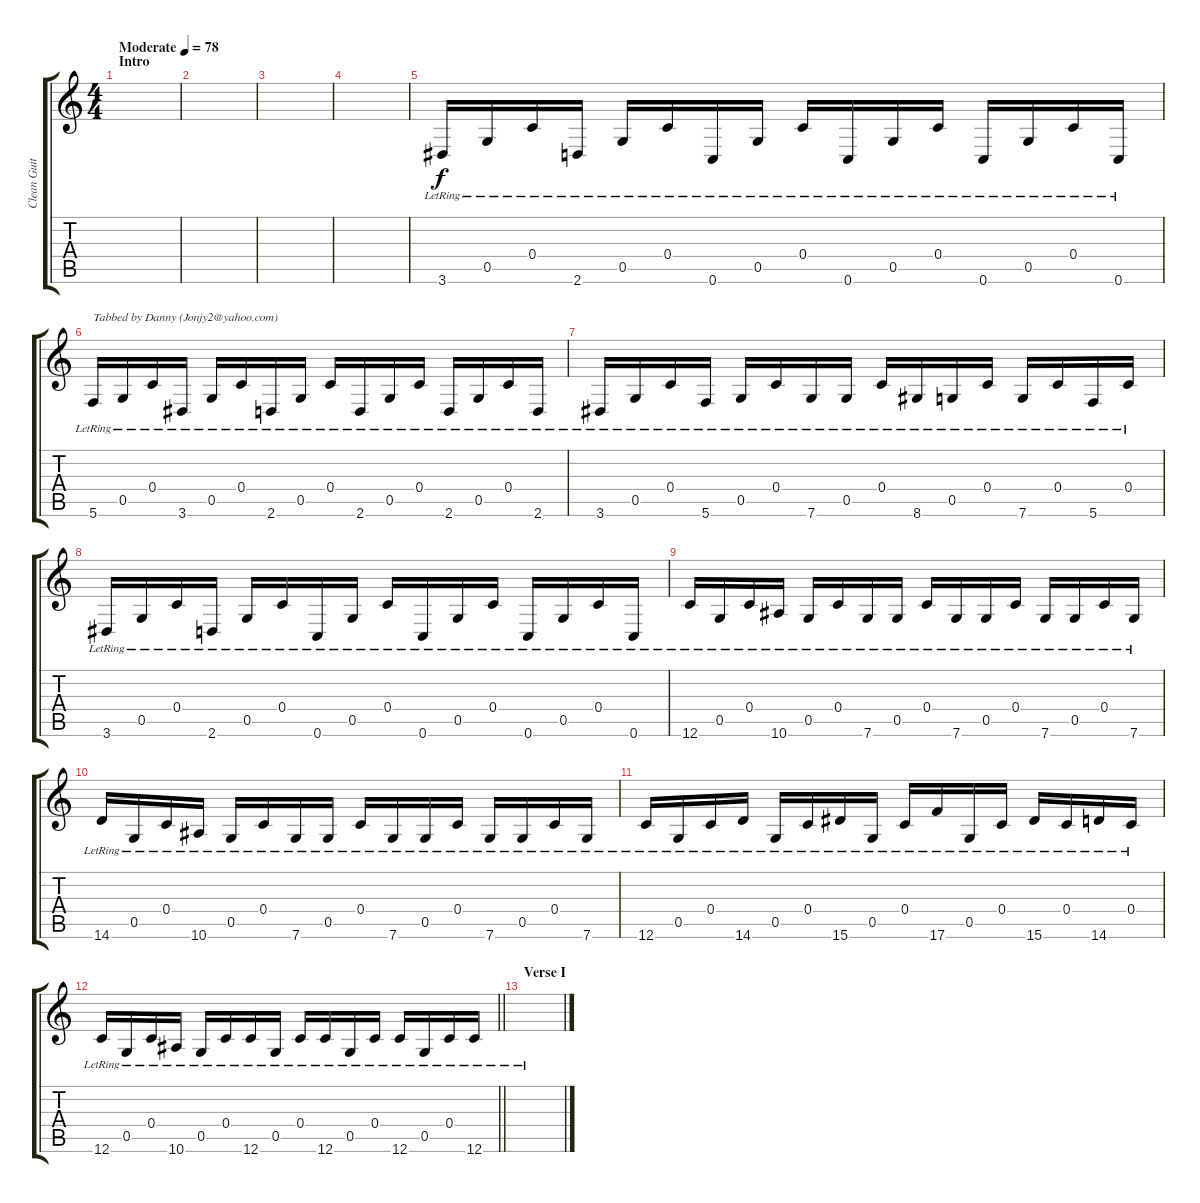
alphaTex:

\track ("Clean Guitar" "Clean Guit") {instrument acousticguitarsteel}
\staff {score tabs}
\tuning (D4 A3 F3 C3 G2 C2) {hide}
\ts (4 4)
\section ("" "Intro")
\tempo (78 "Moderate")
\clef g2
\ks c
|
|
|
|
3.6{lr}.16 0.5{lr}.16 0.4{lr}.16 2.6{lr}.16 0.5{lr}.16 0.4{lr}.16 0.6{lr}.16 0.5{lr}.16 0.4{lr}.16 0.6{lr}.16 0.5{lr}.16 0.4{lr}.16 0.6{lr}.16 0.5{lr}.16 0.4{lr}.16 0.6{lr}.16 |
5.6{lr}.16{txt "Tabbed by Danny (Jonjy2@yahoo.com)"} 0.5{lr}.16 0.4{lr}.16 3.6{lr}.16 0.5{lr}.16 0.4{lr}.16 2.6{lr}.16 0.5{lr}.16 0.4{lr}.16 2.6{lr}.16 0.5{lr}.16 0.4{lr}.16 2.6{lr}.16 0.5{lr}.16 0.4{lr}.16 2.6{lr}.16 |
3.6{lr}.16 0.5{lr}.16 0.4{lr}.16 5.6{lr}.16 0.5{lr}.16 0.4{lr}.16 7.6{lr}.16 0.5{lr}.16 0.4{lr}.16 8.6{lr}.16 0.5{lr}.16 0.4{lr}.16 7.6{lr}.16 0.4{lr}.16 5.6{lr}.16 0.4{lr}.16 |
3.6{lr}.16 0.5{lr}.16 0.4{lr}.16 2.6{lr}.16 0.5{lr}.16 0.4{lr}.16 0.6{lr}.16 0.5{lr}.16 0.4{lr}.16 0.6{lr}.16 0.5{lr}.16 0.4{lr}.16 0.6{lr}.16 0.5{lr}.16 0.4{lr}.16 0.6{lr}.16 |
12.6{lr}.16 0.5{lr}.16 0.4{lr}.16 10.6{lr}.16 0.5{lr}.16 0.4{lr}.16 7.6{lr}.16 0.5{lr}.16 0.4{lr}.16 7.6{lr}.16 0.5{lr}.16 0.4{lr}.16 7.6{lr}.16 0.5{lr}.16 0.4{lr}.16 7.6{lr}.16 |
14.6{lr}.16 0.5{lr}.16 0.4{lr}.16 10.6{lr}.16 0.5{lr}.16 0.4{lr}.16 7.6{lr}.16 0.5{lr}.16 0.4{lr}.16 7.6{lr}.16 0.5{lr}.16 0.4{lr}.16 7.6{lr}.16 0.5{lr}.16 0.4{lr}.16 7.6{lr}.16 |
12.6{lr}.16 0.5{lr}.16 0.4{lr}.16 14.6{lr}.16 0.5{lr}.16 0.4{lr}.16 15.6{lr}.16 0.5{lr}.16 0.4{lr}.16 17.6{lr}.16 0.5{lr}.16 0.4{lr}.16 15.6{lr}.16 0.4{lr}.16 14.6{lr}.16 0.4{lr}.16 |
\barLineRight lightlight
12.6{lr}.16 0.5{lr}.16 0.4{lr}.16 10.6{lr}.16 0.5{lr}.16 0.4{lr}.16 12.6{lr}.16 0.5{lr}.16 0.4{lr}.16 12.6{lr}.16 0.5{lr}.16 0.4{lr}.16 12.6{lr}.16 0.5{lr}.16 0.4{lr}.16 12.6{lr}.16 |
\section ("" "Verse I")
